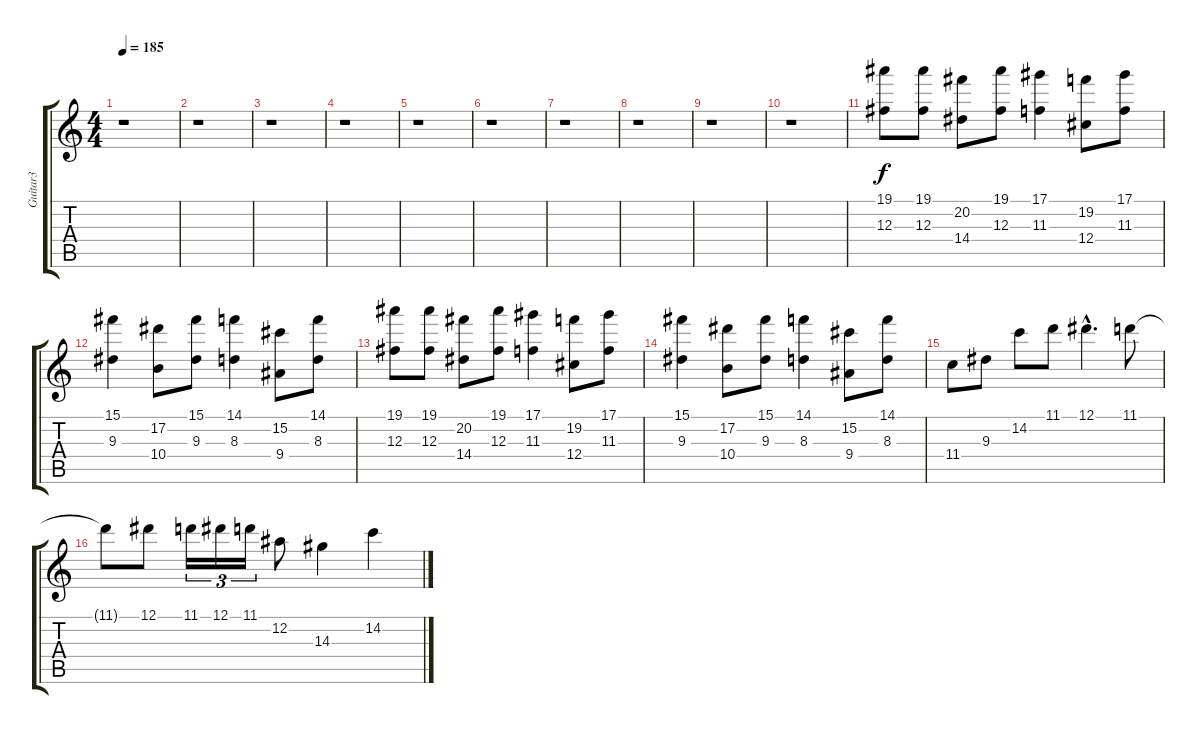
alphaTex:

\track ("Guitar3" "Guitar3") {instrument distortionguitar}
\staff {score tabs}
\tuning (Eb4 Bb3 Gb3 Db3 Ab2 Eb2) {hide}
\ts (4 4)
\tempo 185
\clef g2
\ks c
r.1{dy f} |
r.1 |
r.1 |
r.1 |
r.1 |
r.1 |
r.1 |
r.1 |
r.1 |
r.1 |
(19.1 12.3).8 (19.1 12.3).8 (20.2 14.4).8 (19.1 12.3).8 (17.1 11.3).4 (19.2 12.4).8 (17.1 11.3).8 |
(15.1 9.3).4 (17.2 10.4).8 (15.1 9.3).8 (14.1 8.3).4 (15.2 9.4).8 (14.1 8.3).8 |
(19.1 12.3).8 (19.1 12.3).8 (20.2 14.4).8 (19.1 12.3).8 (17.1 11.3).4 (19.2 12.4).8 (17.1 11.3).8 |
(15.1 9.3).4 (17.2 10.4).8 (15.1 9.3).8 (14.1 8.3).4 (15.2 9.4).8 (14.1 8.3).8 |
11.4.8 9.3.8 14.2.8 11.1.8 12.1{hac}.4{d} 11.1.8 |
11.1{t}.8 12.1.8 11.1.16{tu (3 2)} 12.1.16{tu (3 2)} 11.1.16{tu (3 2)} 12.2.8 14.3.4 14.2.4
